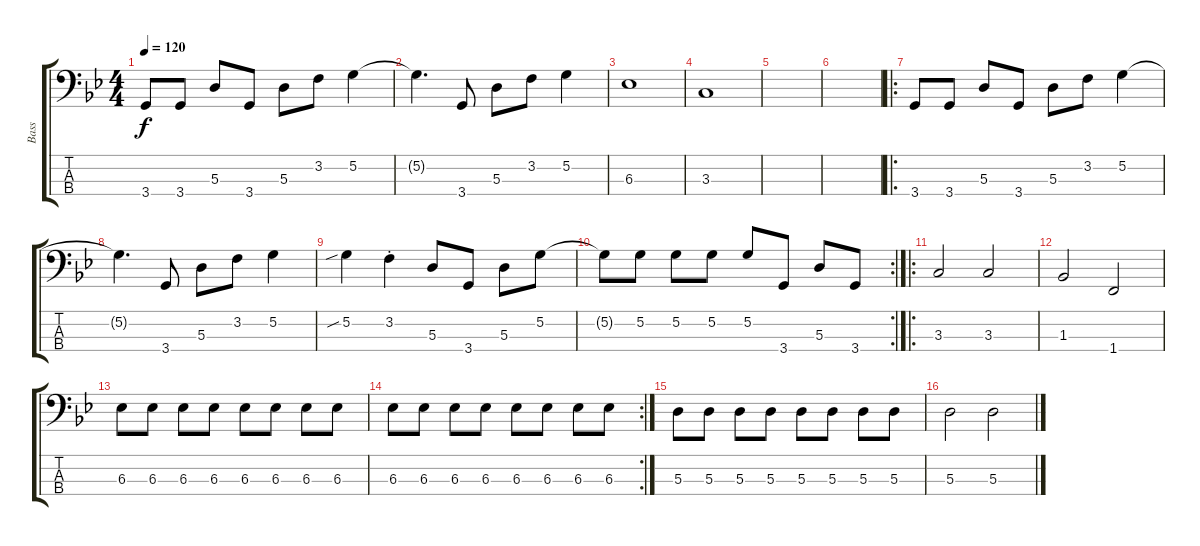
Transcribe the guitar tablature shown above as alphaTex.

\track ("Bass" "Bass") {instrument electricbassfinger}
\staff {score tabs}
\tuning (G2 D2 A1 E1) {hide}
\ts (4 4)
\tempo 120
\clef f4
\ks bb
3.4.8{dy f} 3.4.8 5.3.8 3.4.8 5.3.8 3.2.8 5.2.4 |
5.2{t}.4{d} 3.4.8 5.3.8 3.2.8 5.2.4 |
6.3.1 |
3.3.1 |
|
|
\ro
3.4.8 3.4.8 5.3.8 3.4.8 5.3.8 3.2.8 5.2.4 |
5.2{t}.4{d} 3.4.8 5.3.8 3.2.8 5.2.4 |
5.2{sib}.4 3.2{st}.4 5.3.8 3.4.8 5.3.8 5.2.8 |
\rc 2
5.2{t}.8 5.2.8 5.2.8 5.2.8 5.2.8 3.4.8 5.3.8 3.4.8 |
\ro
3.3.2 3.3.2 |
1.3.2 1.4.2 |
6.3.8 6.3.8 6.3.8 6.3.8 6.3.8 6.3.8 6.3.8 6.3.8 |
\rc 2
6.3.8 6.3.8 6.3.8 6.3.8 6.3.8 6.3.8 6.3.8 6.3.8 |
5.3.8 5.3.8 5.3.8 5.3.8 5.3.8 5.3.8 5.3.8 5.3.8 |
5.3.2 5.3.2
